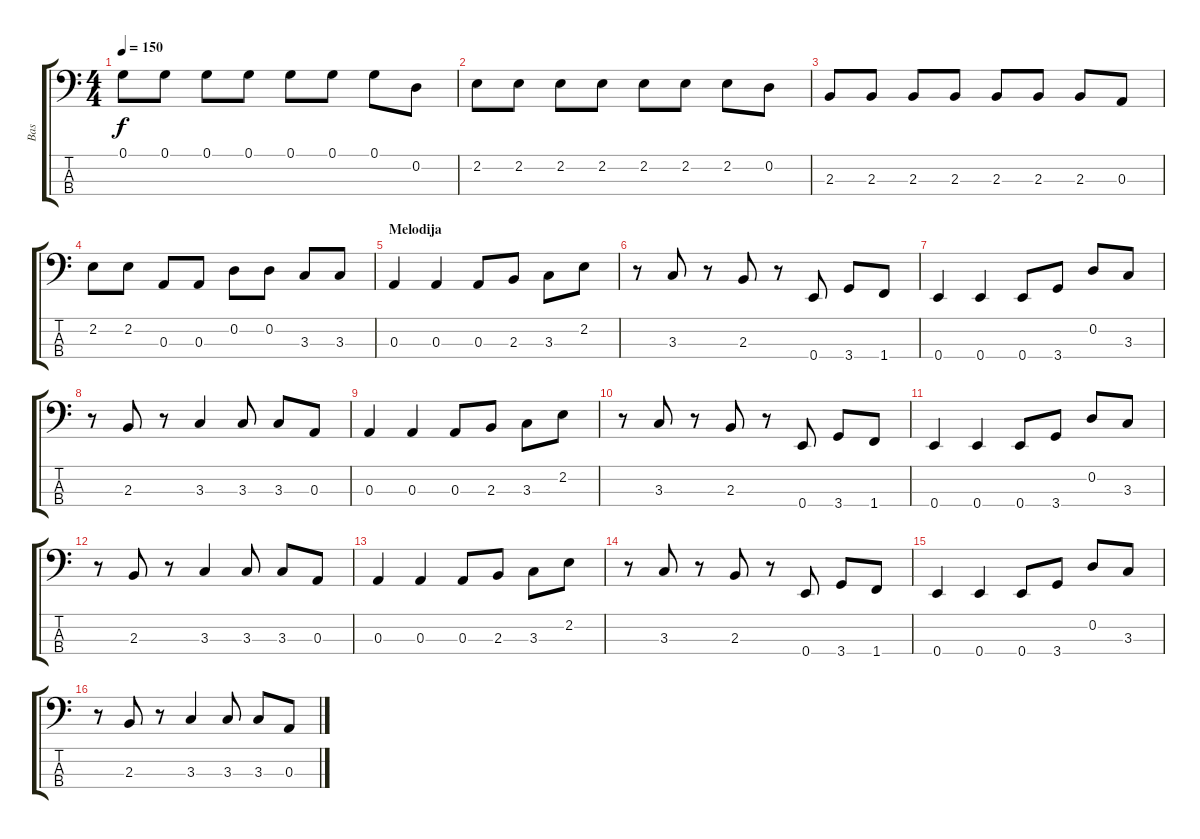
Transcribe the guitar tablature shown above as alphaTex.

\track ("Bas" "Bas") {instrument electricbassfinger}
\staff {score tabs}
\tuning (G2 D2 A1 E1) {hide}
\ts (4 4)
\tempo 150
\clef f4
\ks c
0.1.8{dy f} 0.1.8 0.1.8 0.1.8 0.1.8 0.1.8 0.1.8 0.2.8 |
2.2.8 2.2.8 2.2.8 2.2.8 2.2.8 2.2.8 2.2.8 0.2.8 |
2.3.8 2.3.8 2.3.8 2.3.8 2.3.8 2.3.8 2.3.8 0.3.8 |
2.2.8 2.2.8 0.3.8 0.3.8 0.2.8 0.2.8 3.3.8 3.3.8 |
\section ("" "Melodija")
0.3.4 0.3.4 0.3.8 2.3.8 3.3.8 2.2.8 |
r.8 3.3.8 r.8 2.3.8 r.8 0.4.8 3.4.8 1.4.8 |
0.4.4 0.4.4 0.4.8 3.4.8 0.2.8 3.3.8 |
r.8 2.3.8 r.8 3.3.4 3.3.8 3.3.8 0.3.8 |
0.3.4 0.3.4 0.3.8 2.3.8 3.3.8 2.2.8 |
r.8 3.3.8 r.8 2.3.8 r.8 0.4.8 3.4.8 1.4.8 |
0.4.4 0.4.4 0.4.8 3.4.8 0.2.8 3.3.8 |
r.8 2.3.8 r.8 3.3.4 3.3.8 3.3.8 0.3.8 |
0.3.4 0.3.4 0.3.8 2.3.8 3.3.8 2.2.8 |
r.8 3.3.8 r.8 2.3.8 r.8 0.4.8 3.4.8 1.4.8 |
0.4.4 0.4.4 0.4.8 3.4.8 0.2.8 3.3.8 |
r.8 2.3.8 r.8 3.3.4 3.3.8 3.3.8 0.3.8
